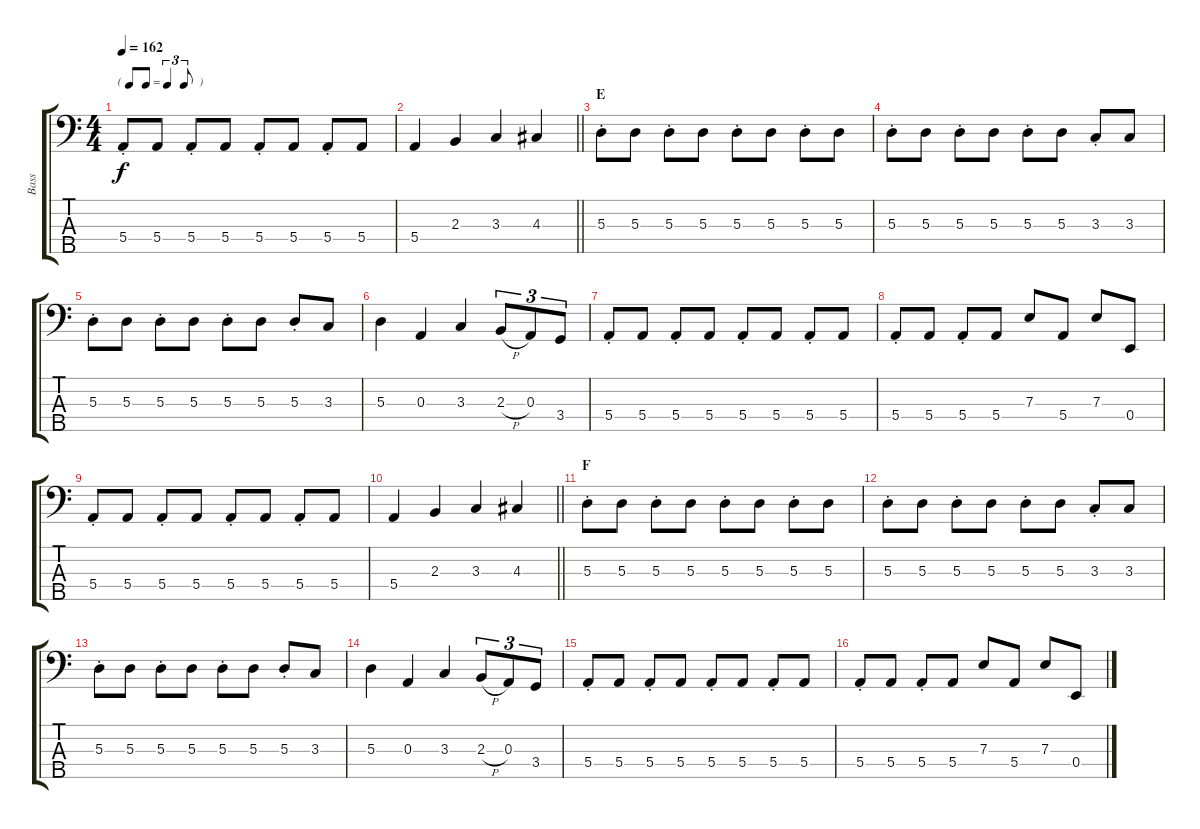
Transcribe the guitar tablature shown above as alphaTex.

\track ("Bass" "Bass") {instrument electricbassfinger}
\staff {score tabs}
\tuning (G2 D2 A1 E1 B0) {hide}
\ts (4 4)
\tf triplet8th
\tempo 162
\clef f4
\ks c
5.4{st}.8{dy f} 5.4.8 5.4{st}.8 5.4.8 5.4{st}.8 5.4.8 5.4{st}.8 5.4.8 |
\barLineRight lightlight
5.4.4 2.3.4 3.3.4 4.3.4 |
\section ("" "E")
5.3{st}.8 5.3.8 5.3{st}.8 5.3.8 5.3{st}.8 5.3.8 5.3{st}.8 5.3.8 |
5.3{st}.8 5.3.8 5.3{st}.8 5.3.8 5.3{st}.8 5.3.8 3.3{st}.8 3.3.8 |
5.3{st}.8 5.3.8 5.3{st}.8 5.3.8 5.3{st}.8 5.3.8 5.3{st}.8 3.3.8 |
5.3.4 0.3.4 3.3.4 2.3{h}.8{tu (3 2)} 0.3.8{tu (3 2)} 3.4.8{tu (3 2)} |
5.4{st}.8 5.4.8 5.4{st}.8 5.4.8 5.4{st}.8 5.4.8 5.4{st}.8 5.4.8 |
5.4{st}.8 5.4.8 5.4{st}.8 5.4.8 7.3.8 5.4.8 7.3.8 0.4.8 |
5.4{st}.8 5.4.8 5.4{st}.8 5.4.8 5.4{st}.8 5.4.8 5.4{st}.8 5.4.8 |
\barLineRight lightlight
5.4.4 2.3.4 3.3.4 4.3.4 |
\section ("" "F")
5.3{st}.8 5.3.8 5.3{st}.8 5.3.8 5.3{st}.8 5.3.8 5.3{st}.8 5.3.8 |
5.3{st}.8 5.3.8 5.3{st}.8 5.3.8 5.3{st}.8 5.3.8 3.3{st}.8 3.3.8 |
5.3{st}.8 5.3.8 5.3{st}.8 5.3.8 5.3{st}.8 5.3.8 5.3{st}.8 3.3.8 |
5.3.4 0.3.4 3.3.4 2.3{h}.8{tu (3 2)} 0.3.8{tu (3 2)} 3.4.8{tu (3 2)} |
5.4{st}.8 5.4.8 5.4{st}.8 5.4.8 5.4{st}.8 5.4.8 5.4{st}.8 5.4.8 |
5.4{st}.8 5.4.8 5.4{st}.8 5.4.8 7.3.8 5.4.8 7.3.8 0.4.8
